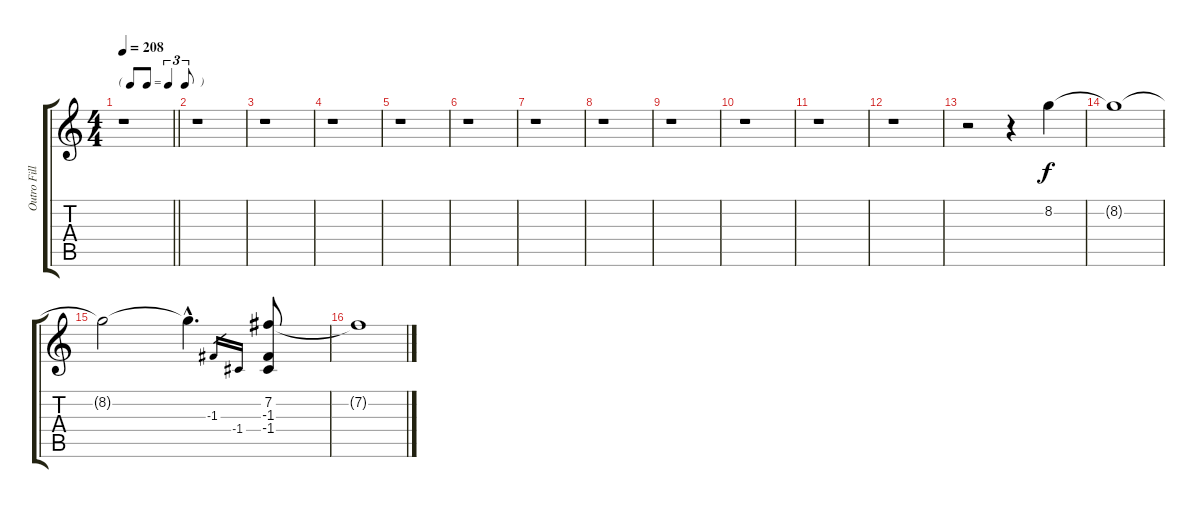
\track ("Outro Fill" "Outro Fill") {instrument distortionguitar}
\staff {score tabs}
\tuning (E4 B3 G3 D3 A2 E2) {hide}
\ts (4 4)
\tf triplet8th
\tempo 208
\clef g2
\barLineRight lightlight
\ks c
r.1{dy f} |
r.1 |
r.1 |
r.1 |
r.1 |
r.1 |
r.1 |
r.1 |
r.1 |
r.1 |
r.1 |
r.1 |
r.2 r.4 8.2.4 |
8.2{t}.1 |
8.2{t}.2 8.2{hac t}.4{d} -1.3.16{gr} -1.4.16{gr} (7.2 -1.3 -1.4).8 |
7.2{t}.1
